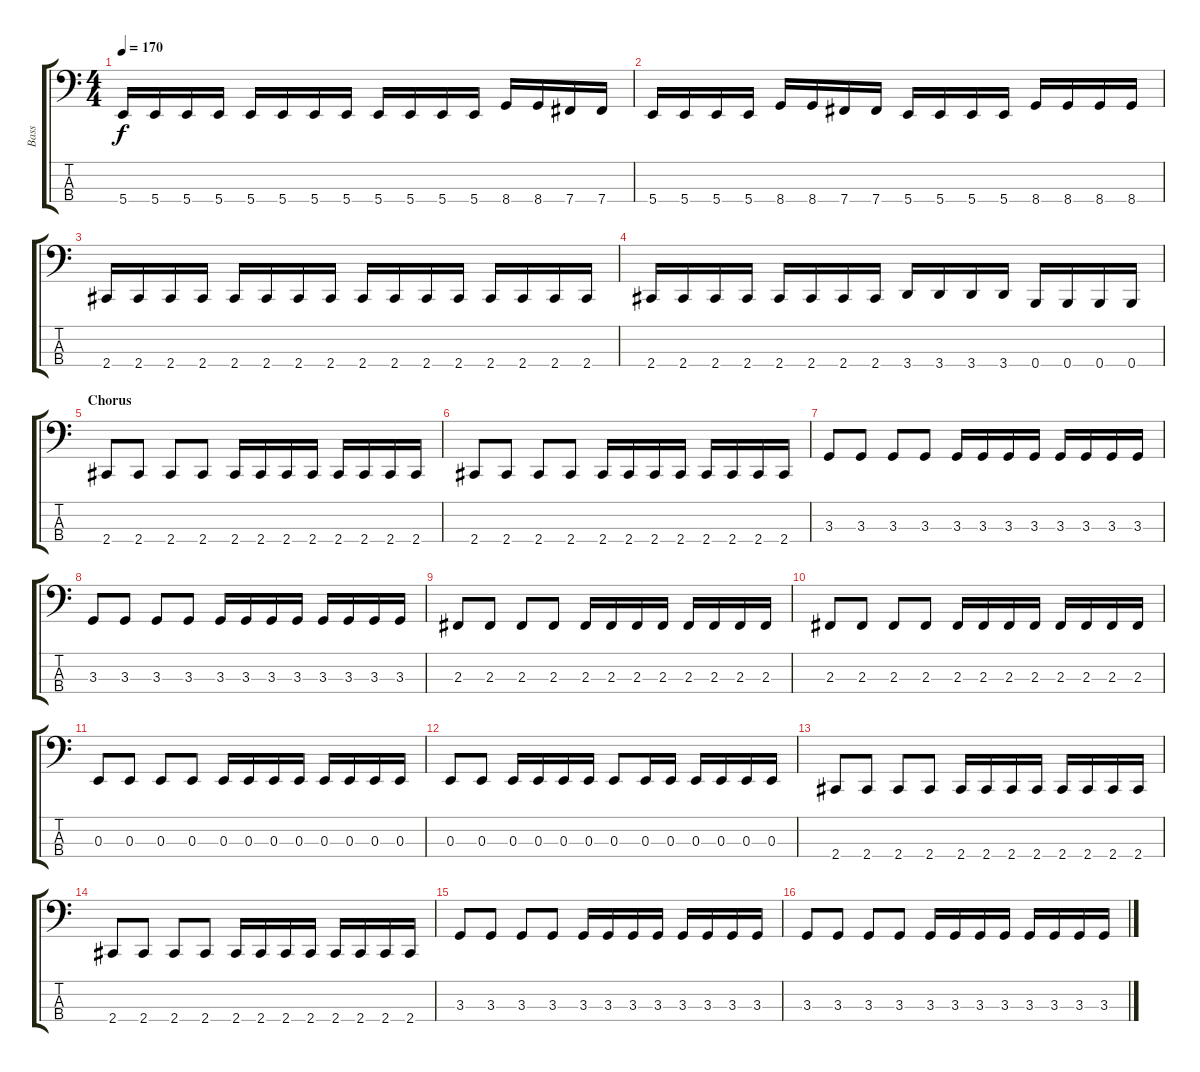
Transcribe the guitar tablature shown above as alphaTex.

\track ("Bass" "Bass") {instrument electricbasspick}
\staff {score tabs}
\tuning (D2 A1 E1 B0) {hide}
\ts (4 4)
\tempo 170
\clef f4
\ks c
5.4.16{dy f} 5.4.16 5.4.16 5.4.16 5.4.16 5.4.16 5.4.16 5.4.16 5.4.16 5.4.16 5.4.16 5.4.16 8.4.16 8.4.16 7.4.16 7.4.16 |
5.4.16 5.4.16 5.4.16 5.4.16 8.4.16 8.4.16 7.4.16 7.4.16 5.4.16 5.4.16 5.4.16 5.4.16 8.4.16 8.4.16 8.4.16 8.4.16 |
2.4.16 2.4.16 2.4.16 2.4.16 2.4.16 2.4.16 2.4.16 2.4.16 2.4.16 2.4.16 2.4.16 2.4.16 2.4.16 2.4.16 2.4.16 2.4.16 |
2.4.16 2.4.16 2.4.16 2.4.16 2.4.16 2.4.16 2.4.16 2.4.16 3.4.16 3.4.16 3.4.16 3.4.16 0.4.16 0.4.16 0.4.16 0.4.16 |
\section ("" "Chorus")
2.4.8 2.4.8 2.4.8 2.4.8 2.4.16 2.4.16 2.4.16 2.4.16 2.4.16 2.4.16 2.4.16 2.4.16 |
2.4.8 2.4.8 2.4.8 2.4.8 2.4.16 2.4.16 2.4.16 2.4.16 2.4.16 2.4.16 2.4.16 2.4.16 |
3.3.8 3.3.8 3.3.8 3.3.8 3.3.16 3.3.16 3.3.16 3.3.16 3.3.16 3.3.16 3.3.16 3.3.16 |
3.3.8 3.3.8 3.3.8 3.3.8 3.3.16 3.3.16 3.3.16 3.3.16 3.3.16 3.3.16 3.3.16 3.3.16 |
2.3.8 2.3.8 2.3.8 2.3.8 2.3.16 2.3.16 2.3.16 2.3.16 2.3.16 2.3.16 2.3.16 2.3.16 |
2.3.8 2.3.8 2.3.8 2.3.8 2.3.16 2.3.16 2.3.16 2.3.16 2.3.16 2.3.16 2.3.16 2.3.16 |
0.3.8 0.3.8 0.3.8 0.3.8 0.3.16 0.3.16 0.3.16 0.3.16 0.3.16 0.3.16 0.3.16 0.3.16 |
0.3.8 0.3.8 0.3.16 0.3.16 0.3.16 0.3.16 0.3.8 0.3.16 0.3.16 0.3.16 0.3.16 0.3.16 0.3.16 |
2.4.8 2.4.8 2.4.8 2.4.8 2.4.16 2.4.16 2.4.16 2.4.16 2.4.16 2.4.16 2.4.16 2.4.16 |
2.4.8 2.4.8 2.4.8 2.4.8 2.4.16 2.4.16 2.4.16 2.4.16 2.4.16 2.4.16 2.4.16 2.4.16 |
3.3.8 3.3.8 3.3.8 3.3.8 3.3.16 3.3.16 3.3.16 3.3.16 3.3.16 3.3.16 3.3.16 3.3.16 |
3.3.8 3.3.8 3.3.8 3.3.8 3.3.16 3.3.16 3.3.16 3.3.16 3.3.16 3.3.16 3.3.16 3.3.16
